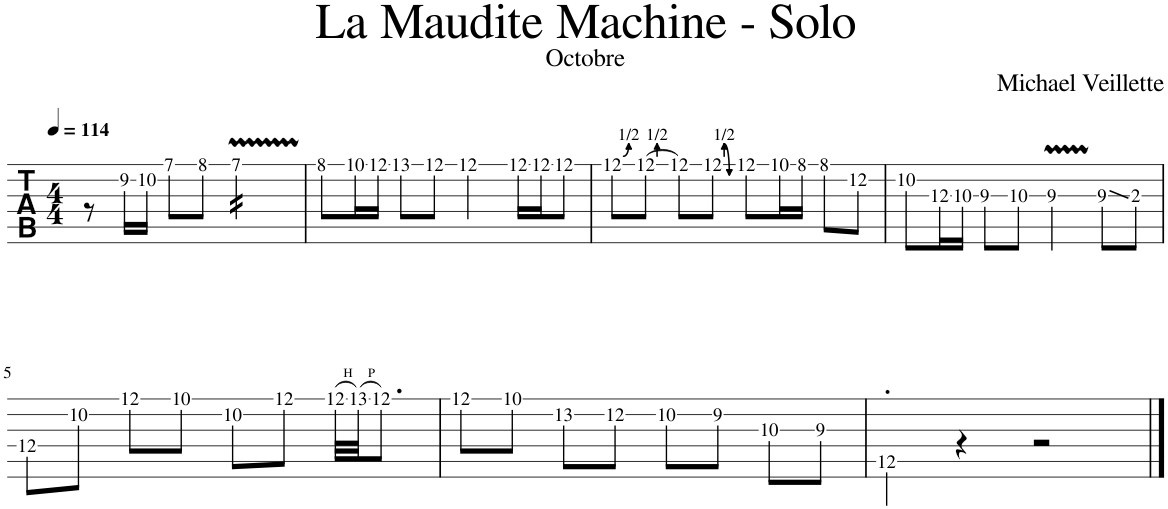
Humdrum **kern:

**kern
*part1
*staff1
*I"Acoustic Guitar
*I'Guit.
*stria6
*
*k[]
*M4/4
*MM114
=1
8r
16g#\LL
16a\JJ
8b\L
8cc\J
2b\
=2
8cc\L
16dd\L
16ee\JJ
8ff\L
8ee\J
4ee\
16ee\LL
16ee\J
8ee\J
=3
8ee\L
[8ee\J
8ee\L]
8ee\J
8ee\L
16dd\L
16cc\JJ
8cc\L
8b\J
=4
8a\L
16g\L
16f\JJ
8e\L
8f\J
4e\
8e\L
8A\J
!!LO:LB:g=z
=5
8d\L
8a\J
8ee\L
8dd\J
8a\L
8ee\J
!LO:TX:a:t=H
(32ee\LLL
!LO:TX:a:t=P
(32ff\JJ)
8.ee\J)
=6
8ee\L
8dd\J
8cc\L
8b\J
8a\L
8g#\J
8f\L
8e\J
=7
4A'\
4r
2r
==
*-
